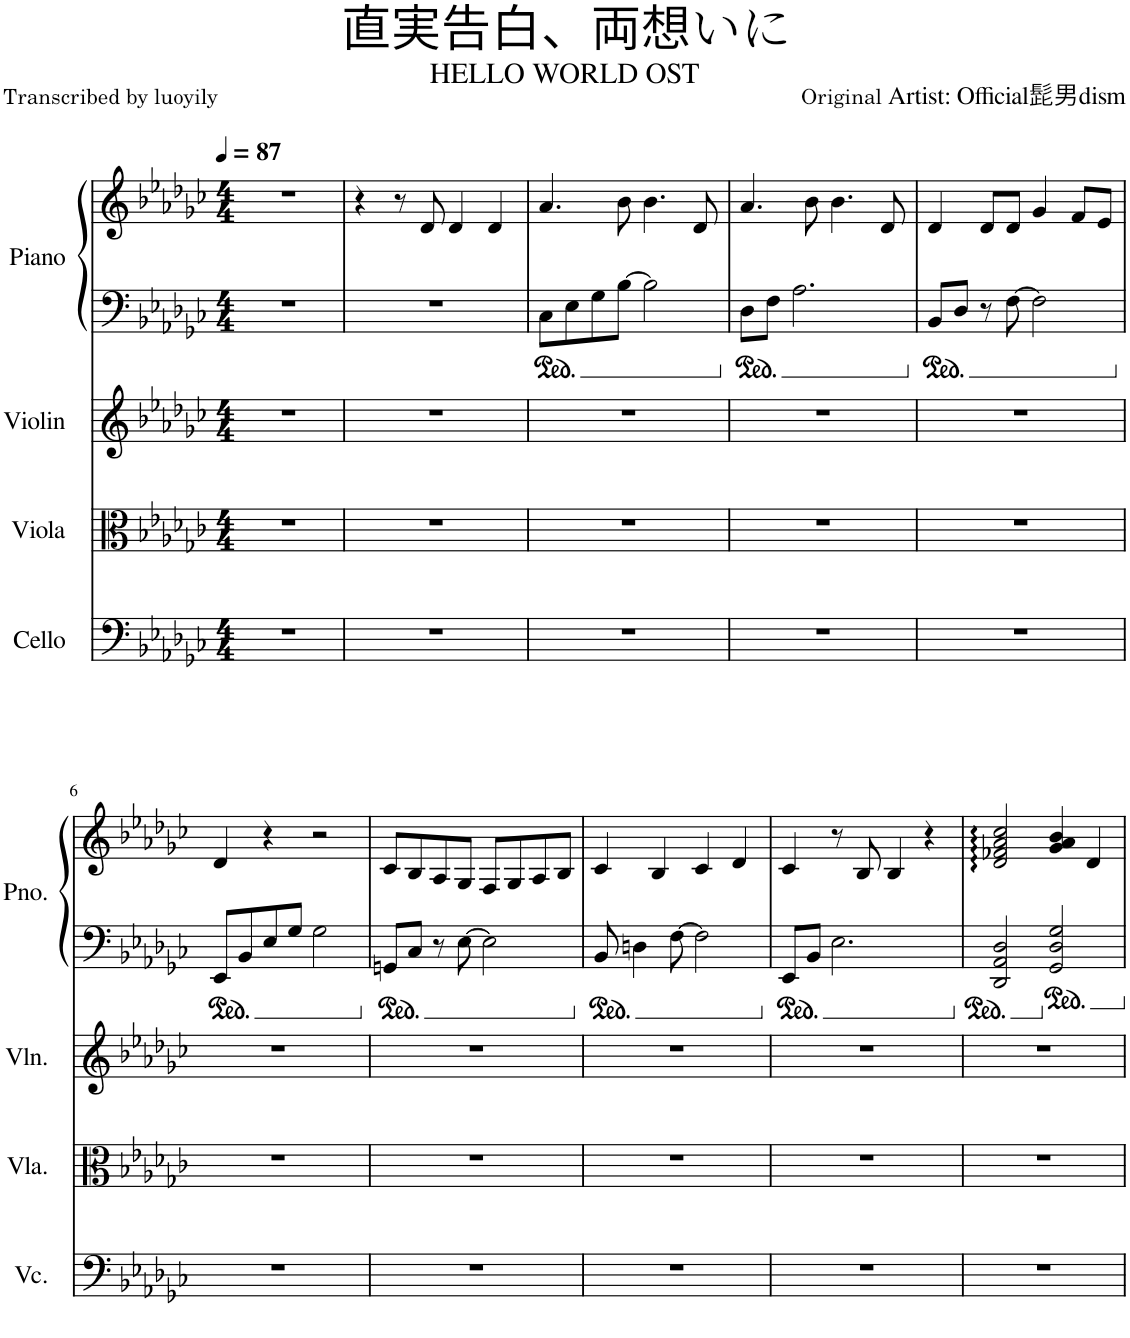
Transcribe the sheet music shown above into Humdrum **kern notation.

**kern	**kern	**kern	**kern	**kern
*part4	*part3	*part2	*part1	*part1
*staff5	*staff4	*staff3	*staff2	*staff1
*I"Cello	*I"Viola	*I"Violin	*I"Piano	*
*	*I'Vla.	*I'Vln.	*I'Pno.	*
*clefF4	*clefC3	*clefG2	*clefF4	*clefG2
*k[b-e-a-d-g-c-]	*k[b-e-a-d-g-c-]	*k[b-e-a-d-g-c-]	*k[b-e-a-d-g-c-]	*k[b-e-a-d-g-c-]
*M4/4	*M4/4	*M4/4	*M4/4	*M4/4
*MM87	*MM87	*MM87	*MM87	*MM87
=1	=1	=1	=1	=1
1r	1r	1r	1r	1r
=2	=2	=2	=2	=2
1r	1r	1r	1r	4r
.	.	.	.	8r
.	.	.	.	8d-/
.	.	.	.	4d-/
.	.	.	.	4d-/
=3	=3	=3	=3	=3
1r	1r	1r	8C-\L	4.a-/
.	.	.	8E-\	.
.	.	.	8G-\	.
.	.	.	[8B-\J	8b-\
.	.	.	2B-\]	4.b-\
.	.	.	.	8d-/
=4	=4	=4	=4	=4
1r	1r	1r	8D-\L	4.a-/
.	.	.	8F\J	.
.	.	.	2.A-\	.
.	.	.	.	8b-\
.	.	.	.	4.b-\
.	.	.	.	8d-/
=5	=5	=5	=5	=5
1r	1r	1r	8BB-/L	4d-/
.	.	.	8D-/J	.
.	.	.	8r	8d-/L
.	.	.	[8F\	8d-/J
.	.	.	2F\]	4g-/
.	.	.	.	8f/L
.	.	.	.	8e-/J
!!LO:LB:g=z
=6	=6	=6	=6	=6
1r	1r	1r	8EE-/L	4d-/
.	.	.	8BB-/	.
.	.	.	8E-/	4r
.	.	.	8G-/J	.
.	.	.	2G-\	2r
=7	=7	=7	=7	=7
1r	1r	1r	8GGn/L	8c-/L
.	.	.	8C-/J	8B-/
.	.	.	8r	8A-/
.	.	.	[8E-\	8G-/J
.	.	.	2E-\]	8F/L
.	.	.	.	8G-/
.	.	.	.	8A-/
.	.	.	.	8B-/J
=8	=8	=8	=8	=8
1r	1r	1r	8BB-/	4c-/
.	.	.	4Dn\	.
.	.	.	.	4B-/
.	.	.	[8F\	.
.	.	.	2F\]	4c-/
.	.	.	.	4d-/
=9	=9	=9	=9	=9
1r	1r	1r	8EE-/L	4c-/
.	.	.	8BB-/J	.
.	.	.	2.E-\	8r
.	.	.	.	8B-/
.	.	.	.	4B-/
.	.	.	.	4r
=10	=10	=10	=10	=10
1r	1r	1r	2DD-/ 2AA-/ 2D-/	2d-/ 2f-X/ 2a-/ 2cc-/
.	.	.	2GG-/ 2D-/ 2G-/	4g-/ 4a-/ 4b-/
.	.	.	.	4d-/
=	=	=	=	=
*-	*-	*-	*-	*-
